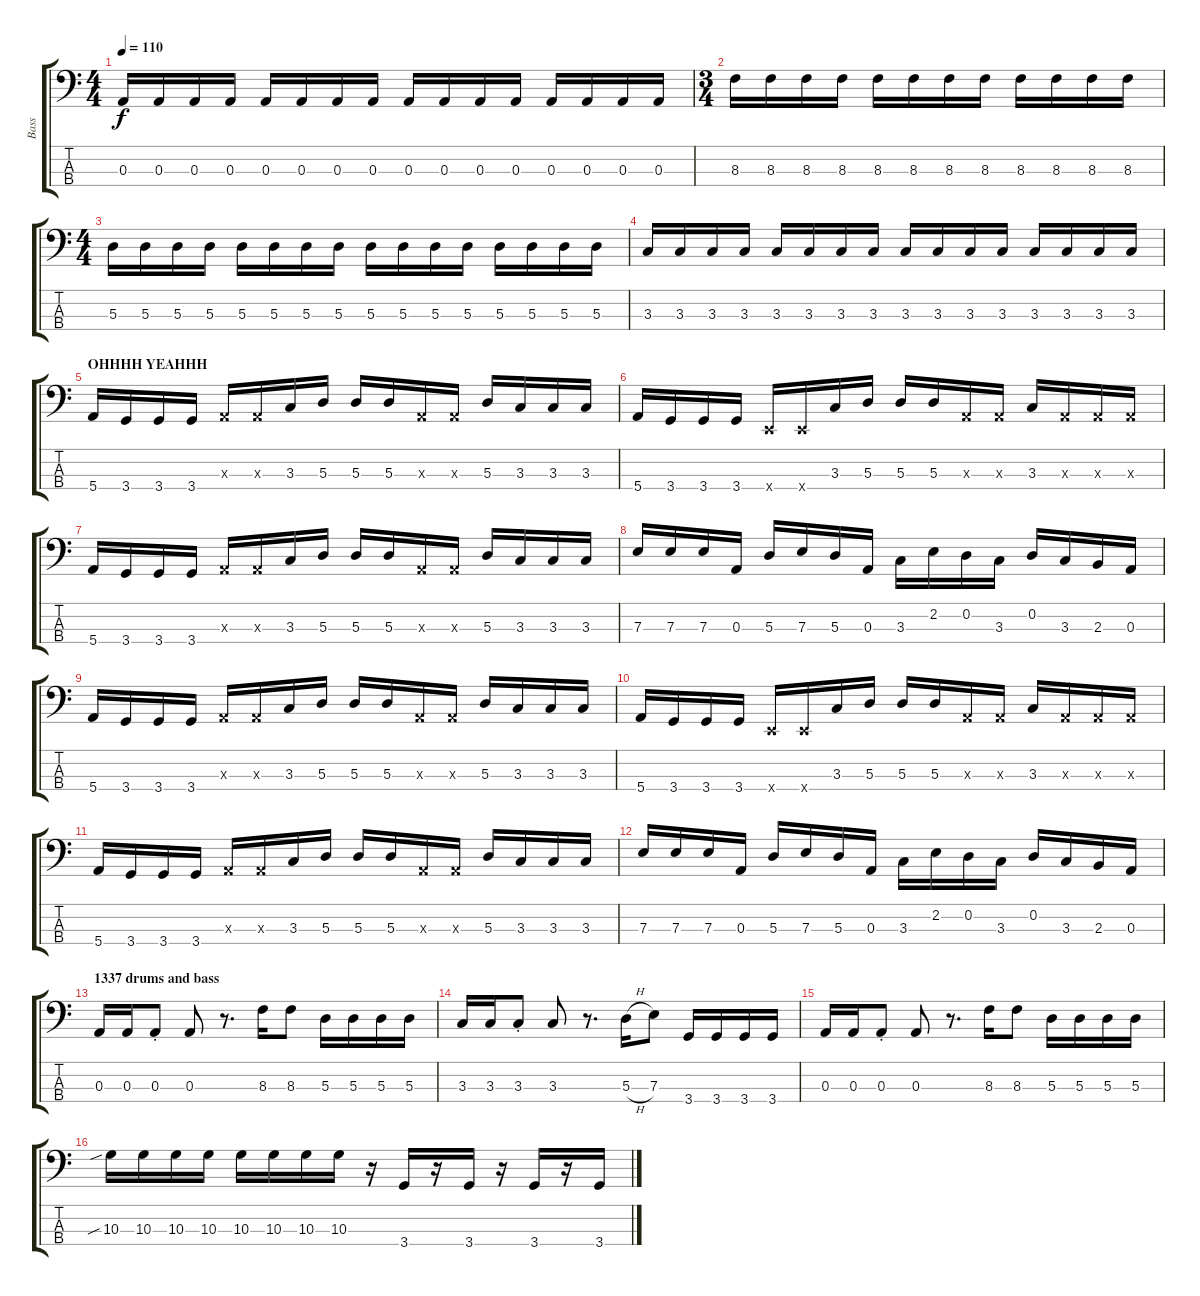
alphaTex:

\track ("Bass" "Bass") {instrument electricbasspick}
\staff {score tabs}
\tuning (G2 D2 A1 E1) {hide}
\ts (4 4)
\tempo 110
\clef f4
\ks c
0.3.16{dy f} 0.3.16 0.3.16 0.3.16 0.3.16 0.3.16 0.3.16 0.3.16 0.3.16 0.3.16 0.3.16 0.3.16 0.3.16 0.3.16 0.3.16 0.3.16 |
\ts (3 4)
8.3.16 8.3.16 8.3.16 8.3.16 8.3.16 8.3.16 8.3.16 8.3.16 8.3.16 8.3.16 8.3.16 8.3.16 |
\ts (4 4)
5.3.16 5.3.16 5.3.16 5.3.16 5.3.16 5.3.16 5.3.16 5.3.16 5.3.16 5.3.16 5.3.16 5.3.16 5.3.16 5.3.16 5.3.16 5.3.16 |
3.3.16 3.3.16 3.3.16 3.3.16 3.3.16 3.3.16 3.3.16 3.3.16 3.3.16 3.3.16 3.3.16 3.3.16 3.3.16 3.3.16 3.3.16 3.3.16 |
\section ("" "OHHHH YEAHHH")
5.4.16 3.4.16 3.4.16 3.4.16 0.3{x}.16 0.3{x}.16 3.3.16 5.3.16 5.3.16 5.3.16 0.3{x}.16 0.3{x}.16 5.3.16 3.3.16 3.3.16 3.3.16 |
5.4.16 3.4.16 3.4.16 3.4.16 0.4{x}.16 0.4{x}.16 3.3.16 5.3.16 5.3.16 5.3.16 0.3{x}.16 0.3{x}.16 3.3.16 0.3{x}.16 0.3{x}.16 0.3{x}.16 |
5.4.16 3.4.16 3.4.16 3.4.16 0.3{x}.16 0.3{x}.16 3.3.16 5.3.16 5.3.16 5.3.16 0.3{x}.16 0.3{x}.16 5.3.16 3.3.16 3.3.16 3.3.16 |
7.3.16 7.3.16 7.3.16 0.3.16 5.3.16 7.3.16 5.3.16 0.3.16 3.3.16 2.2.16 0.2.16 3.3.16 0.2.16 3.3.16 2.3.16 0.3.16 |
5.4.16 3.4.16 3.4.16 3.4.16 0.3{x}.16 0.3{x}.16 3.3.16 5.3.16 5.3.16 5.3.16 0.3{x}.16 0.3{x}.16 5.3.16 3.3.16 3.3.16 3.3.16 |
5.4.16 3.4.16 3.4.16 3.4.16 0.4{x}.16 0.4{x}.16 3.3.16 5.3.16 5.3.16 5.3.16 0.3{x}.16 0.3{x}.16 3.3.16 0.3{x}.16 0.3{x}.16 0.3{x}.16 |
5.4.16 3.4.16 3.4.16 3.4.16 0.3{x}.16 0.3{x}.16 3.3.16 5.3.16 5.3.16 5.3.16 0.3{x}.16 0.3{x}.16 5.3.16 3.3.16 3.3.16 3.3.16 |
7.3.16 7.3.16 7.3.16 0.3.16 5.3.16 7.3.16 5.3.16 0.3.16 3.3.16 2.2.16 0.2.16 3.3.16 0.2.16 3.3.16 2.3.16 0.3.16 |
\section ("" "1337 drums and bass")
0.3.16{instrument electricbasspick} 0.3.16 0.3{st}.8 0.3.8 r.8{d} 8.3.16 8.3.8 5.3.16 5.3.16 5.3.16 5.3.16 |
3.3.16 3.3.16 3.3{st}.8 3.3.8 r.8{d} 5.3{h}.16 7.3.8 3.4.16 3.4.16 3.4.16 3.4.16 |
0.3.16 0.3.16 0.3{st}.8 0.3.8 r.8{d} 8.3.16 8.3.8 5.3.16 5.3.16 5.3.16 5.3.16 |
10.3{sib}.16 10.3.16 10.3.16 10.3.16 10.3.16 10.3.16 10.3.16 10.3.16 r.16 3.4.16 r.16 3.4.16 r.16 3.4.16 r.16 3.4.16
